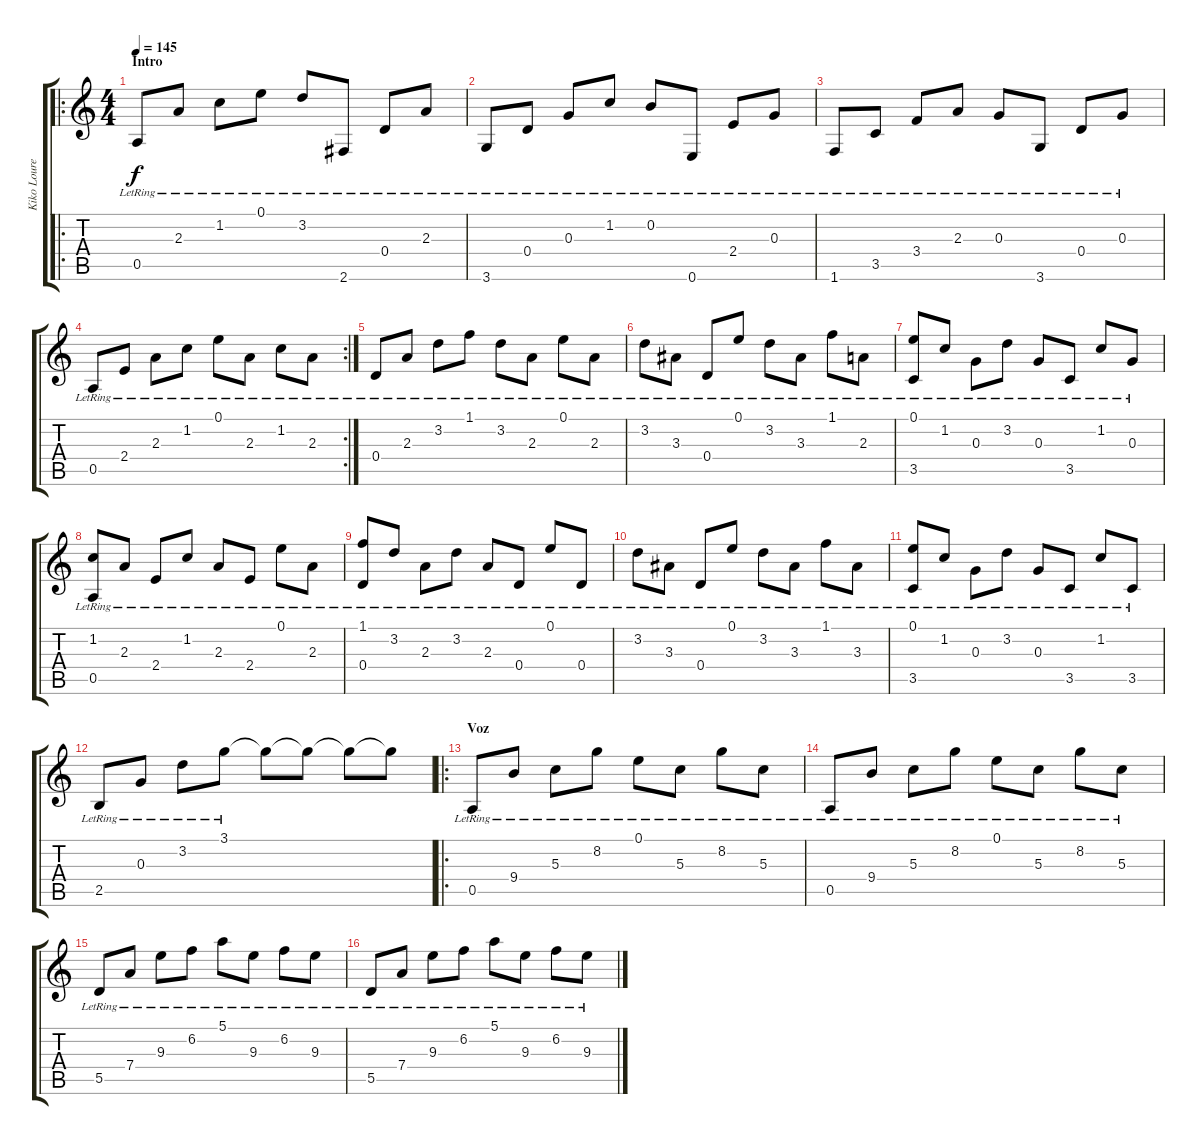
\track ("Kiko Loureiro" "Kiko Loure") {instrument electricguitarclean}
\staff {score tabs}
\tuning (E4 B3 G3 D3 A2 E2) {hide}
\ro
\ts (4 4)
\section ("" "Intro")
\tempo 145
\clef g2
\ks c
0.5{lr}.8{dy f volume 13 instrument electricguitarclean} 2.3{lr}.8 1.2{lr}.8 0.1{lr}.8 3.2{lr}.8 2.6{lr}.8 0.4{lr}.8 2.3{lr}.8 |
3.6{lr}.8 0.4{lr}.8 0.3{lr}.8 1.2{lr}.8 0.2{lr}.8 0.6{lr}.8 2.4{lr}.8 0.3{lr}.8 |
1.6{lr}.8 3.5{lr}.8 3.4{lr}.8 2.3{lr}.8 0.3{lr}.8 3.6{lr}.8 0.4{lr}.8 0.3{lr}.8 |
\rc 2
0.5{lr}.8 2.4{lr}.8 2.3{lr}.8 1.2{lr}.8 0.1{lr}.8 2.3{lr}.8 1.2{lr}.8 2.3{lr}.8 |
0.4{lr}.8 2.3{lr}.8 3.2{lr}.8 1.1{lr}.8 3.2{lr}.8 2.3{lr}.8 0.1{lr}.8 2.3{lr}.8 |
3.2{lr}.8 3.3{lr}.8 0.4{lr}.8 0.1{lr}.8 3.2{lr}.8 3.3{lr}.8 1.1{lr}.8 2.3{lr}.8 |
(0.1{lr} 3.5{lr}).8 1.2{lr}.8 0.3{lr}.8 3.2{lr}.8 0.3{lr}.8 3.5{lr}.8 1.2{lr}.8 0.3{lr}.8 |
(1.2{lr} 0.5{lr}).8 2.3{lr}.8 2.4{lr}.8 1.2{lr}.8 2.3{lr}.8 2.4{lr}.8 0.1{lr}.8 2.3{lr}.8 |
(1.1{lr} 0.4{lr}).8 3.2{lr}.8 2.3{lr}.8 3.2{lr}.8 2.3{lr}.8 0.4{lr}.8 0.1{lr}.8 0.4{lr}.8 |
3.2{lr}.8 3.3{lr}.8 0.4{lr}.8 0.1{lr}.8 3.2{lr}.8 3.3{lr}.8 1.1{lr}.8 3.3{lr}.8 |
(0.1{lr} 3.5{lr}).8 1.2{lr}.8 0.3{lr}.8 3.2{lr}.8 0.3{lr}.8 3.5{lr}.8 1.2{lr}.8 3.5{lr}.8 |
2.5{lr}.8 0.3{lr}.8 3.2{lr}.8 3.1{lr}.8 3.1{t}.8 3.1{t}.8 3.1{t}.8 3.1{t}.8 |
\ro
\section ("" "Voz")
0.5{lr}.8 9.4{lr}.8 5.3{lr}.8 8.2{lr}.8 0.1{lr}.8 5.3{lr}.8 8.2{lr}.8 5.3{lr}.8 |
0.5{lr}.8 9.4{lr}.8 5.3{lr}.8 8.2{lr}.8 0.1{lr}.8 5.3{lr}.8 8.2{lr}.8 5.3{lr}.8 |
5.5{lr}.8 7.4{lr}.8 9.3{lr}.8 6.2{lr}.8 5.1{lr}.8 9.3{lr}.8 6.2{lr}.8 9.3{lr}.8 |
5.5{lr}.8 7.4{lr}.8 9.3{lr}.8 6.2{lr}.8 5.1{lr}.8 9.3{lr}.8 6.2{lr}.8 9.3{lr}.8
